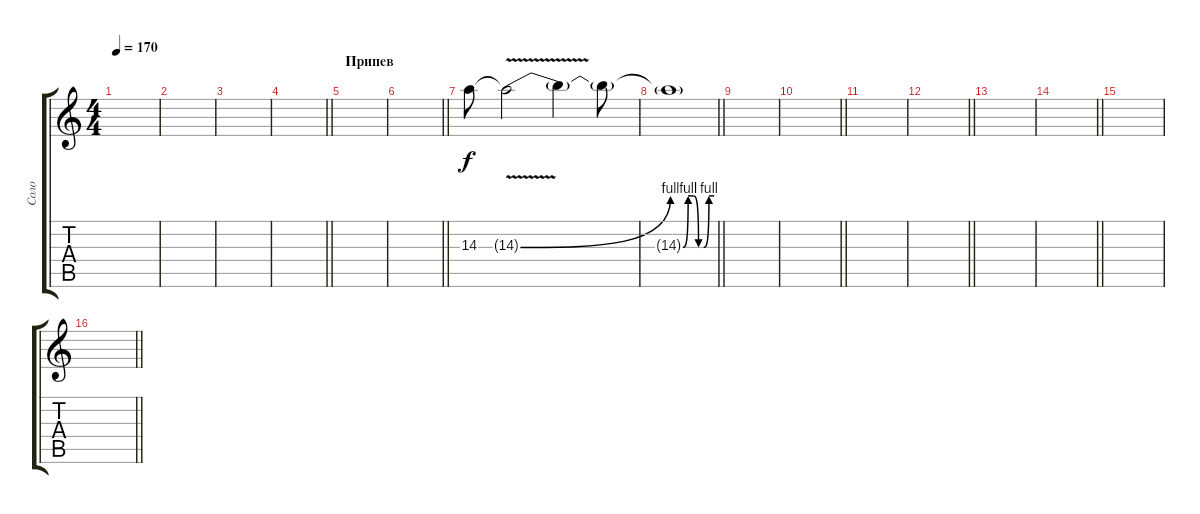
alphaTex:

\track ("Соло" "Соло") {instrument overdrivenguitar}
\staff {score tabs}
\tuning (E4 B3 G3 D3 A2 E2) {hide}
\ts (4 4)
\tempo 170
\clef g2
\ks c
|
|
|
\barLineRight lightlight
|
\section ("" "Припев")
|
\barLineRight lightlight
|
\section ("" "")
14.3.8 14.3{be (bend 0 0 60 4) v t}.2 14.3{t}.4 14.3{t}.8 |
\barLineRight lightlight
14.3{be (custom 0 0 10 4 20 4 30 0 40 0 50 4 60 4) t}.1 |
|
\barLineRight lightlight
|
|
\barLineRight lightlight
|
|
\barLineRight lightlight
|
|
\barLineRight lightlight
